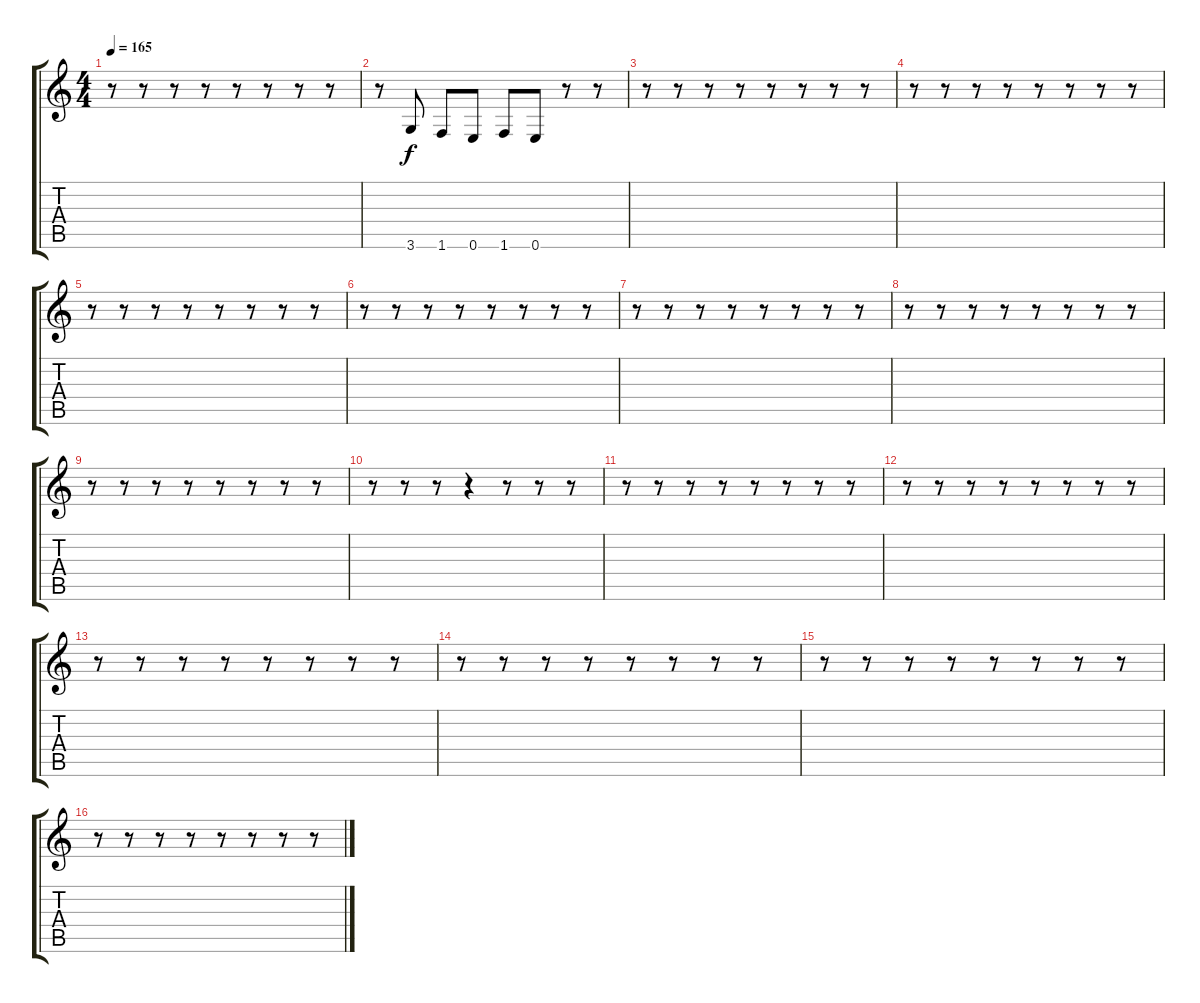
\track "" {instrument electricbassfinger}
\staff {score tabs}
\tuning (E4 B3 G3 D3 A2 E2) {hide}
\ts (4 4)
\tempo 165
\clef g2
\ks c
r.8{dy f} r.8 r.8 r.8 r.8 r.8 r.8 r.8 |
r.8 3.6.8 1.6.8 0.6.8 1.6.8 0.6.8 r.8 r.8 |
r.8 r.8 r.8 r.8 r.8 r.8 r.8 r.8 |
r.8 r.8 r.8 r.8 r.8 r.8 r.8 r.8 |
r.8 r.8 r.8 r.8 r.8 r.8 r.8 r.8 |
r.8 r.8 r.8 r.8 r.8 r.8 r.8 r.8 |
r.8 r.8 r.8 r.8 r.8 r.8 r.8 r.8 |
r.8 r.8 r.8 r.8 r.8 r.8 r.8 r.8 |
r.8 r.8 r.8 r.8 r.8 r.8 r.8 r.8 |
r.8 r.8 r.8 r.4 r.8 r.8 r.8 |
r.8 r.8 r.8 r.8 r.8 r.8 r.8 r.8 |
r.8 r.8 r.8 r.8 r.8 r.8 r.8 r.8 |
r.8 r.8 r.8 r.8 r.8 r.8 r.8 r.8 |
r.8 r.8 r.8 r.8 r.8 r.8 r.8 r.8 |
r.8 r.8 r.8 r.8 r.8 r.8 r.8 r.8 |
r.8 r.8 r.8 r.8 r.8 r.8 r.8 r.8
